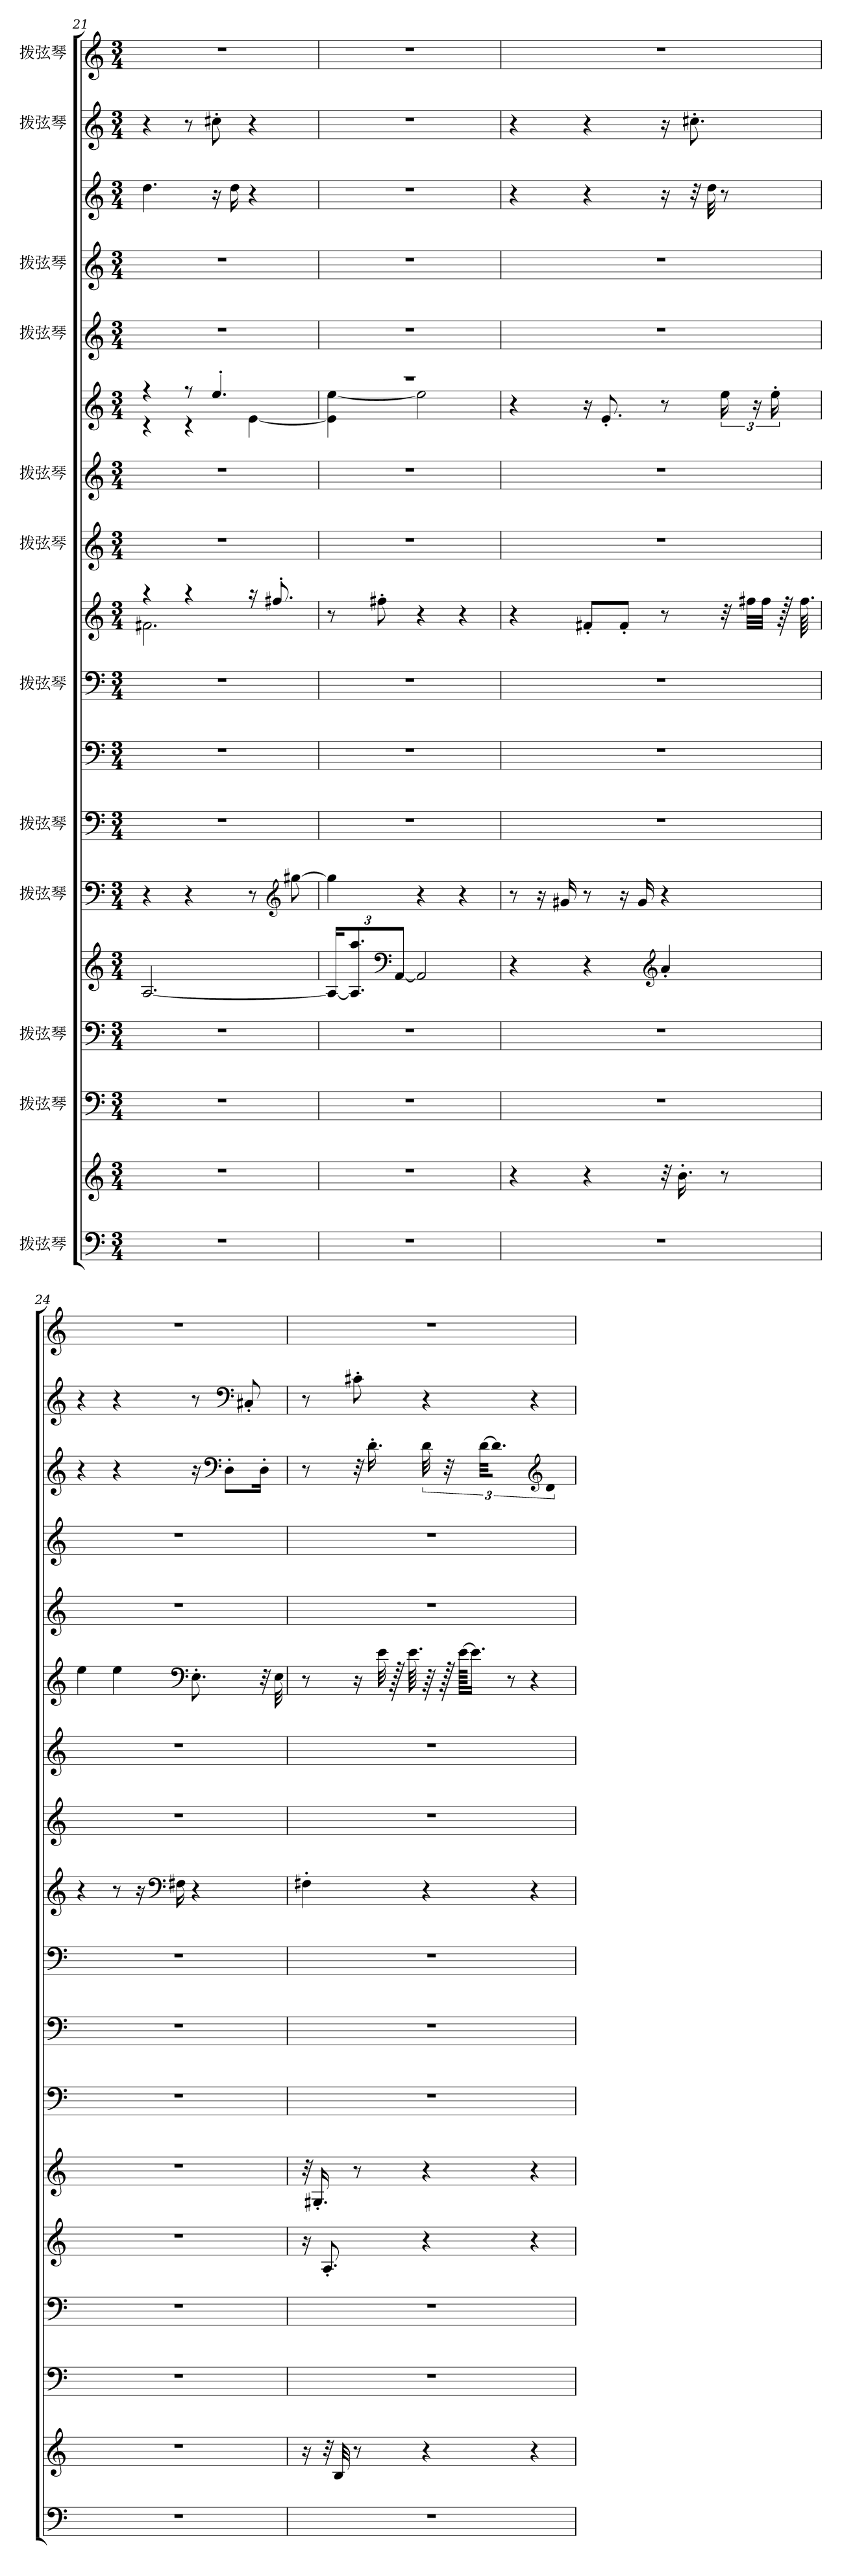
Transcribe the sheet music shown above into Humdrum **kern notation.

**kern	**kern	**kern	**kern	**kern	**kern	**kern	**kern	**kern	**kern	**kern	**kern	**kern	**kern	**kern	**kern	**kern	**kern
*part12	*part12	*part11	*part10	*part10	*part9	*part8	*part8	*part7	*part7	*part6	*part5	*part5	*part4	*part3	*part3	*part2	*part1
*staff18	*staff17	*staff16	*staff15	*staff14	*staff13	*staff12	*staff11	*staff10	*staff9	*staff8	*staff7	*staff6	*staff5	*staff4	*staff3	*staff2	*staff1
*I"拨弦琴	*	*I"拨弦琴	*I"拨弦琴	*	*I"拨弦琴	*I"拨弦琴	*	*I"拨弦琴	*	*I"拨弦琴	*I"拨弦琴	*	*I"拨弦琴	*I"拨弦琴	*	*I"拨弦琴	*I"拨弦琴
!!LO:PB:g=z
*clefF4	*clefG2	*clefF4	*clefF4	*clefG2	*clefF4	*clefF4	*clefF4	*clefF4	*clefG2	*clefG2	*clefG2	*clefG2	*clefG2	*clefG2	*clefG2	*clefG2	*clefG2
*k[]	*k[]	*k[]	*k[]	*k[]	*k[]	*k[]	*k[]	*k[]	*k[]	*k[]	*k[]	*k[]	*k[]	*k[]	*k[]	*k[]	*k[]
*M3/4	*M3/4	*M3/4	*M3/4	*M3/4	*M3/4	*M3/4	*M3/4	*M3/4	*M3/4	*M3/4	*M3/4	*M3/4	*M3/4	*M3/4	*M3/4	*M3/4	*M3/4
=21	=21	=21	=21	=21	=21	=21	=21	=21	=21	=21	=21	=21	=21	=21	=21	=21	=21
*	*	*	*	*	*	*	*	*	*^	*	*	*^	*	*	*	*	*
2.r	2.r	2.r	2.r	[2.A/	4r	2.r	2.r	2.r	4r	2.f#X\	2.r	2.r	4r	4r	2.r	2.r	4.dd\	4r	2.r
.	.	.	.	.	4r	.	.	.	4r	.	.	.	8r	4r	.	.	.	8r	.
.	.	.	.	.	.	.	.	.	.	.	.	.	4.ee'/	.	.	.	16r	8cc#X'\	.
.	.	.	.	.	.	.	.	.	.	.	.	.	.	.	.	.	16dd\	.	.
.	.	.	.	.	8r	.	.	.	16r	.	.	.	.	[4e\	.	.	4r	4r	.
.	.	.	.	.	.	.	.	.	8.ff#X'/	.	.	.	.	.	.	.	.	.	.
*	*	*	*	*	*clefG2	*	*	*	*	*	*	*	*	*	*	*	*	*	*
.	.	.	.	.	[8gg#X\	.	.	.	.	.	.	.	.	.	.	.	.	.	.
*	*	*	*	*	*	*	*	*	*v	*v	*	*	*	*	*	*	*	*	*
=22	=22	=22	=22	=22	=22	=22	=22	=22	=22	=22	=22	=22	=22	=22	=22	=22	=22	=22
*	*	*	*	*Xbrackettup	*	*	*	*	*	*	*	*	*	*	*	*	*	*
2.r	2.r	2.r	2.r	24A/KL_	4gg#\]	2.r	2.r	2.r	8r	2.r	2.r	2.r	4e\] [4ee\	2.r	2.r	2.r	2.r	2.r
.	.	.	.	12.A/] 12.aa/	.	.	.	.	.	.	.	.	.	.	.	.	.	.
.	.	.	.	.	.	.	.	.	8ff#X'\	.	.	.	.	.	.	.	.	.
*	*	*	*	*clefF4	*	*	*	*	*	*	*	*	*	*	*	*	*	*
.	.	.	.	[12AA/J	.	.	.	.	.	.	.	.	.	.	.	.	.	.
.	.	.	.	2AA/]	4r	.	.	.	4r	.	.	.	2ee\]	.	.	.	.	.
.	.	.	.	.	4r	.	.	.	4r	.	.	.	.	.	.	.	.	.
*	*	*	*	*	*	*	*	*	*	*	*	*v	*v	*	*	*	*	*
=23	=23	=23	=23	=23	=23	=23	=23	=23	=23	=23	=23	=23	=23	=23	=23	=23	=23
2.r	4r	2.r	2.r	4r	8r	2.r	2.r	2.r	4r	2.r	2.r	4r	2.r	2.r	4r	4r	2.r
.	.	.	.	.	16r	.	.	.	.	.	.	.	.	.	.	.	.
.	.	.	.	.	16g#X/	.	.	.	.	.	.	.	.	.	.	.	.
.	4r	.	.	4r	8r	.	.	.	8f#X'/L	.	.	16r	.	.	4r	4r	.
.	.	.	.	.	.	.	.	.	.	.	.	8.e'/	.	.	.	.	.
.	.	.	.	.	16r	.	.	.	8f#'/J	.	.	.	.	.	.	.	.
.	.	.	.	.	16g#/	.	.	.	.	.	.	.	.	.	.	.	.
*	*	*	*	*clefG2	*	*	*	*	*	*	*	*	*	*	*	*	*
.	32r	.	.	4a'/	4r	.	.	.	8r	.	.	8r	.	.	16r	16r	.
.	16.b'\	.	.	.	.	.	.	.	.	.	.	.	.	.	.	.	.
.	.	.	.	.	.	.	.	.	.	.	.	.	.	.	32r	8.cc#X'\	.
.	.	.	.	.	.	.	.	.	.	.	.	.	.	.	32dd\	.	.
.	8r	.	.	.	.	.	.	.	32r	.	.	24ee\	.	.	8r	.	.
.	.	.	.	.	.	.	.	.	32ff#X\LLL	.	.	.	.	.	.	.	.
.	.	.	.	.	.	.	.	.	.	.	.	24r	.	.	.	.	.
.	.	.	.	.	.	.	.	.	32ff#\JJJ	.	.	.	.	.	.	.	.
.	.	.	.	.	.	.	.	.	.	.	.	24ee'\	.	.	.	.	.
.	.	.	.	.	.	.	.	.	128r	.	.	.	.	.	.	.	.
.	.	.	.	.	.	.	.	.	64.ff#\	.	.	.	.	.	.	.	.
!!LO:PB:g=z
=24	=24	=24	=24	=24	=24	=24	=24	=24	=24	=24	=24	=24	=24	=24	=24	=24	=24
2.r	2.r	2.r	2.r	2.r	2.r	2.r	2.r	2.r	4r	2.r	2.r	4ee\	2.r	2.r	4r	4r	2.r
.	.	.	.	.	.	.	.	.	8r	.	.	4ee\	.	.	4r	4r	.
.	.	.	.	.	.	.	.	.	16r	.	.	.	.	.	.	.	.
*	*	*	*	*	*	*	*	*	*clefF4	*	*	*	*	*	*	*	*
.	.	.	.	.	.	.	.	.	16F#X\	.	.	.	.	.	.	.	.
*	*	*	*	*	*	*	*	*	*	*	*	*clefF4	*	*	*	*	*
.	.	.	.	.	.	.	.	.	4r	.	.	8.E'\	.	.	16r	8r	.
*	*	*	*	*	*	*	*	*	*	*	*	*	*	*	*clefF4	*	*
.	.	.	.	.	.	.	.	.	.	.	.	.	.	.	8D'\L	.	.
*	*	*	*	*	*	*	*	*	*	*	*	*	*	*	*	*clefF4	*
.	.	.	.	.	.	.	.	.	.	.	.	.	.	.	.	8C#X'/	.
.	.	.	.	.	.	.	.	.	.	.	.	32r	.	.	16D'\Jk	.	.
.	.	.	.	.	.	.	.	.	.	.	.	32E\	.	.	.	.	.
=25	=25	=25	=25	=25	=25	=25	=25	=25	=25	=25	=25	=25	=25	=25	=25	=25	=25
2.r	16r	2.r	2.r	16r	32r	2.r	2.r	2.r	4F#X'\	2.r	2.r	8r	2.r	2.r	8r	8r	2.r
.	.	.	.	.	16.G#X'/	.	.	.	.	.	.	.	.	.	.	.	.
.	32r	.	.	8.A'/	.	.	.	.	.	.	.	.	.	.	.	.	.
.	32B/	.	.	.	.	.	.	.	.	.	.	.	.	.	.	.	.
.	8r	.	.	.	8r	.	.	.	.	.	.	16r	.	.	32r	8c#X'\	.
.	.	.	.	.	.	.	.	.	.	.	.	.	.	.	16.d'\	.	.
.	.	.	.	.	.	.	.	.	.	.	.	32e\	.	.	.	.	.
.	.	.	.	.	.	.	.	.	.	.	.	128r	.	.	.	.	.
.	.	.	.	.	.	.	.	.	.	.	.	64.e\	.	.	.	.	.
.	4r	.	.	4r	4r	.	.	.	4r	.	.	64r	.	.	48d\	4r	.
.	.	.	.	.	.	.	.	.	.	.	.	128r	.	.	.	.	.
.	.	.	.	.	.	.	.	.	.	.	.	.	.	.	48r	.	.
.	.	.	.	.	.	.	.	.	.	.	.	[128e\KKKLL	.	.	.	.	.
.	.	.	.	.	.	.	.	.	.	.	.	16.e\JJ]	.	.	.	.	.
.	.	.	.	.	.	.	.	.	.	.	.	.	.	.	[48d\KKL	.	.
.	.	.	.	.	.	.	.	.	.	.	.	.	.	.	8.d\J]	.	.
.	.	.	.	.	.	.	.	.	.	.	.	8r	.	.	.	.	.
*	*	*	*	*	*	*	*	*	*	*	*	*	*	*	*clefG2	*	*
.	4r	.	.	4r	4r	.	.	.	4r	.	.	4r	.	.	4d/	4r	.
=	=	=	=	=	=	=	=	=	=	=	=	=	=	=	=	=	=
*-	*-	*-	*-	*-	*-	*-	*-	*-	*-	*-	*-	*-	*-	*-	*-	*-	*-
